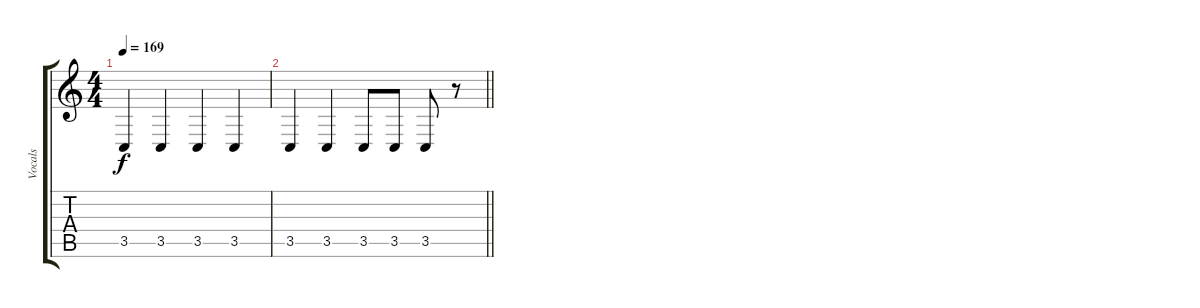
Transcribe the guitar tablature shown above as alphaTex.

\track ("Vocals" "Vocals") {instrument oboe}
\staff {score tabs}
\tuning (E4 B3 G3 D3 A2 E2) {hide}
\ts (4 4)
\tempo 169
\clef g2
\ks c
3.5.4{dy f} 3.5.4 3.5.4 3.5.4 |
\barLineRight lightlight
3.5.4 3.5.4 3.5.8 3.5.8 3.5.8 r.8
